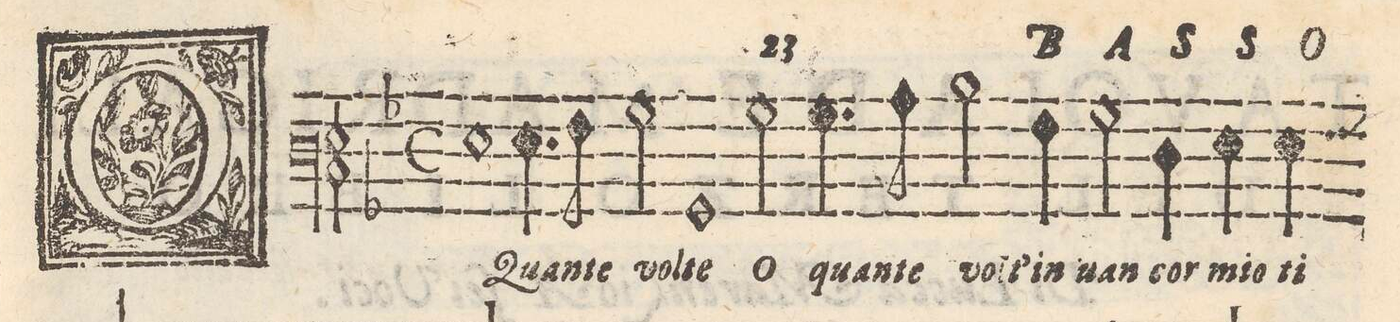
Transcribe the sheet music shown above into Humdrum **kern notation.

**kern	**text
*I"BASSO	*
*clefF3	*
*k[b-]	*
*M2/1	*
1G	O
4.G\	Quan-
8A\	-te
2B-\	vol-
=2-	=2-
1BB-	-te
2B-\	O
4.B-\	quan-
8c\	-te
=3-	=3-
2d\	volt'-
4A\	-in
2B-\	uan
4F\	cor
4G\	mio
4G\	ti
=4-	=4-
*-	*-
